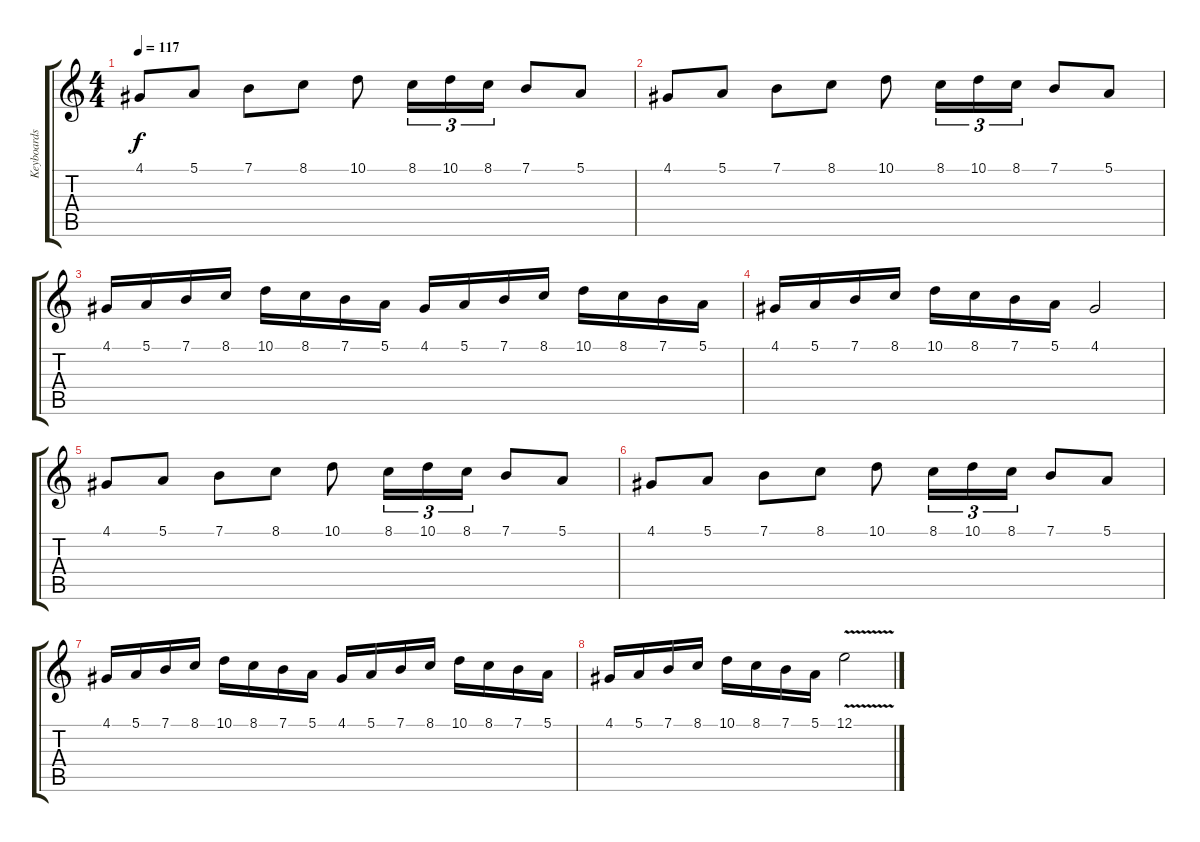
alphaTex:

\track ("Keyboards" "Keyboards") {instrument reedorgan}
\staff {score tabs}
\tuning (E4 B3 G3 D3 A2 E2) {hide}
\ts (4 4)
\tempo 117
\clef g2
\ks c
4.1.8{dy f instrument churchorgan} 5.1.8 7.1.8 8.1.8 10.1.8 8.1.16{tu (3 2)} 10.1.16{tu (3 2)} 8.1.16{tu (3 2)} 7.1.8 5.1.8 |
4.1.8 5.1.8 7.1.8 8.1.8 10.1.8 8.1.16{tu (3 2)} 10.1.16{tu (3 2)} 8.1.16{tu (3 2)} 7.1.8 5.1.8 |
4.1.16 5.1.16 7.1.16 8.1.16 10.1.16 8.1.16 7.1.16 5.1.16 4.1.16 5.1.16 7.1.16 8.1.16 10.1.16 8.1.16 7.1.16 5.1.16 |
4.1.16 5.1.16 7.1.16 8.1.16 10.1.16 8.1.16 7.1.16 5.1.16 4.1.2 |
4.1.8 5.1.8 7.1.8 8.1.8 10.1.8 8.1.16{tu (3 2)} 10.1.16{tu (3 2)} 8.1.16{tu (3 2)} 7.1.8 5.1.8 |
4.1.8 5.1.8 7.1.8 8.1.8 10.1.8 8.1.16{tu (3 2)} 10.1.16{tu (3 2)} 8.1.16{tu (3 2)} 7.1.8 5.1.8 |
4.1.16 5.1.16 7.1.16 8.1.16 10.1.16 8.1.16 7.1.16 5.1.16 4.1.16 5.1.16 7.1.16 8.1.16 10.1.16 8.1.16 7.1.16 5.1.16 |
4.1.16 5.1.16 7.1.16 8.1.16 10.1.16 8.1.16 7.1.16 5.1.16 12.1{v}.2
